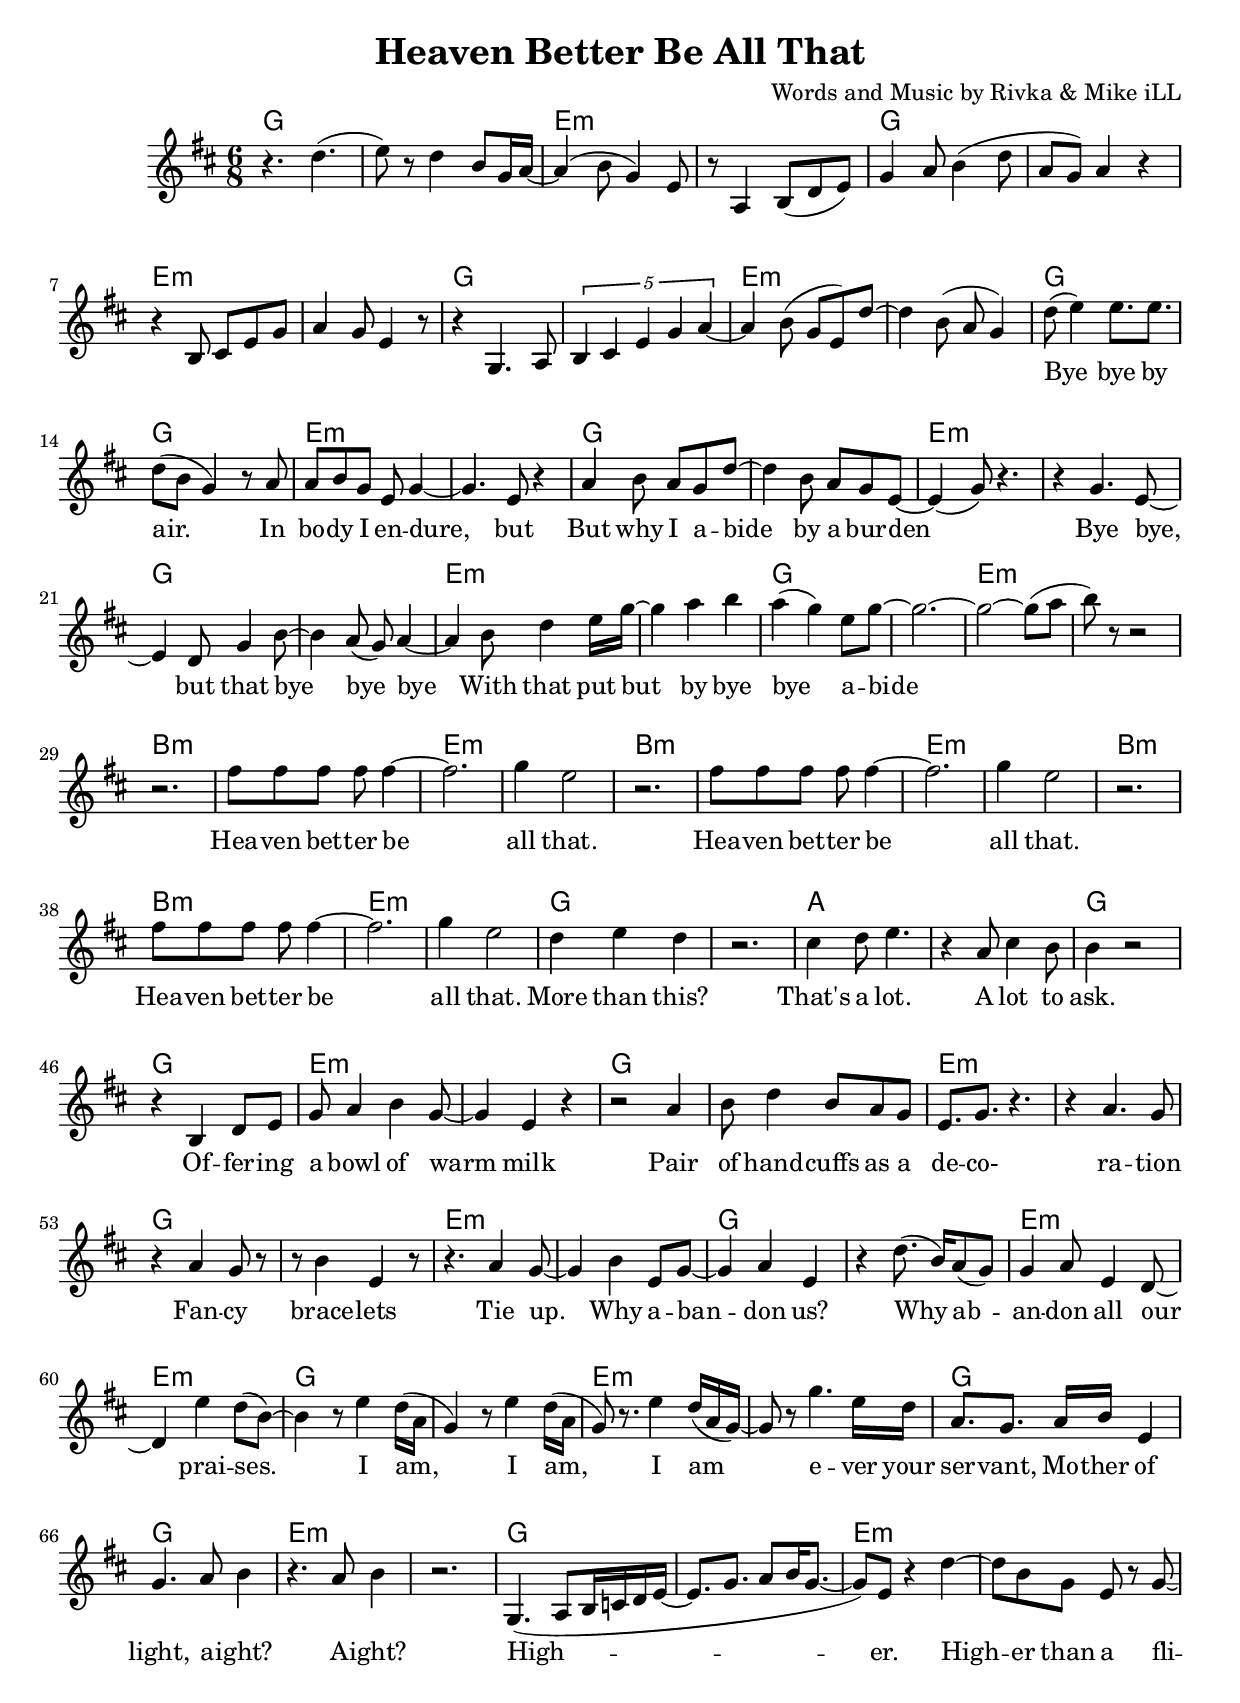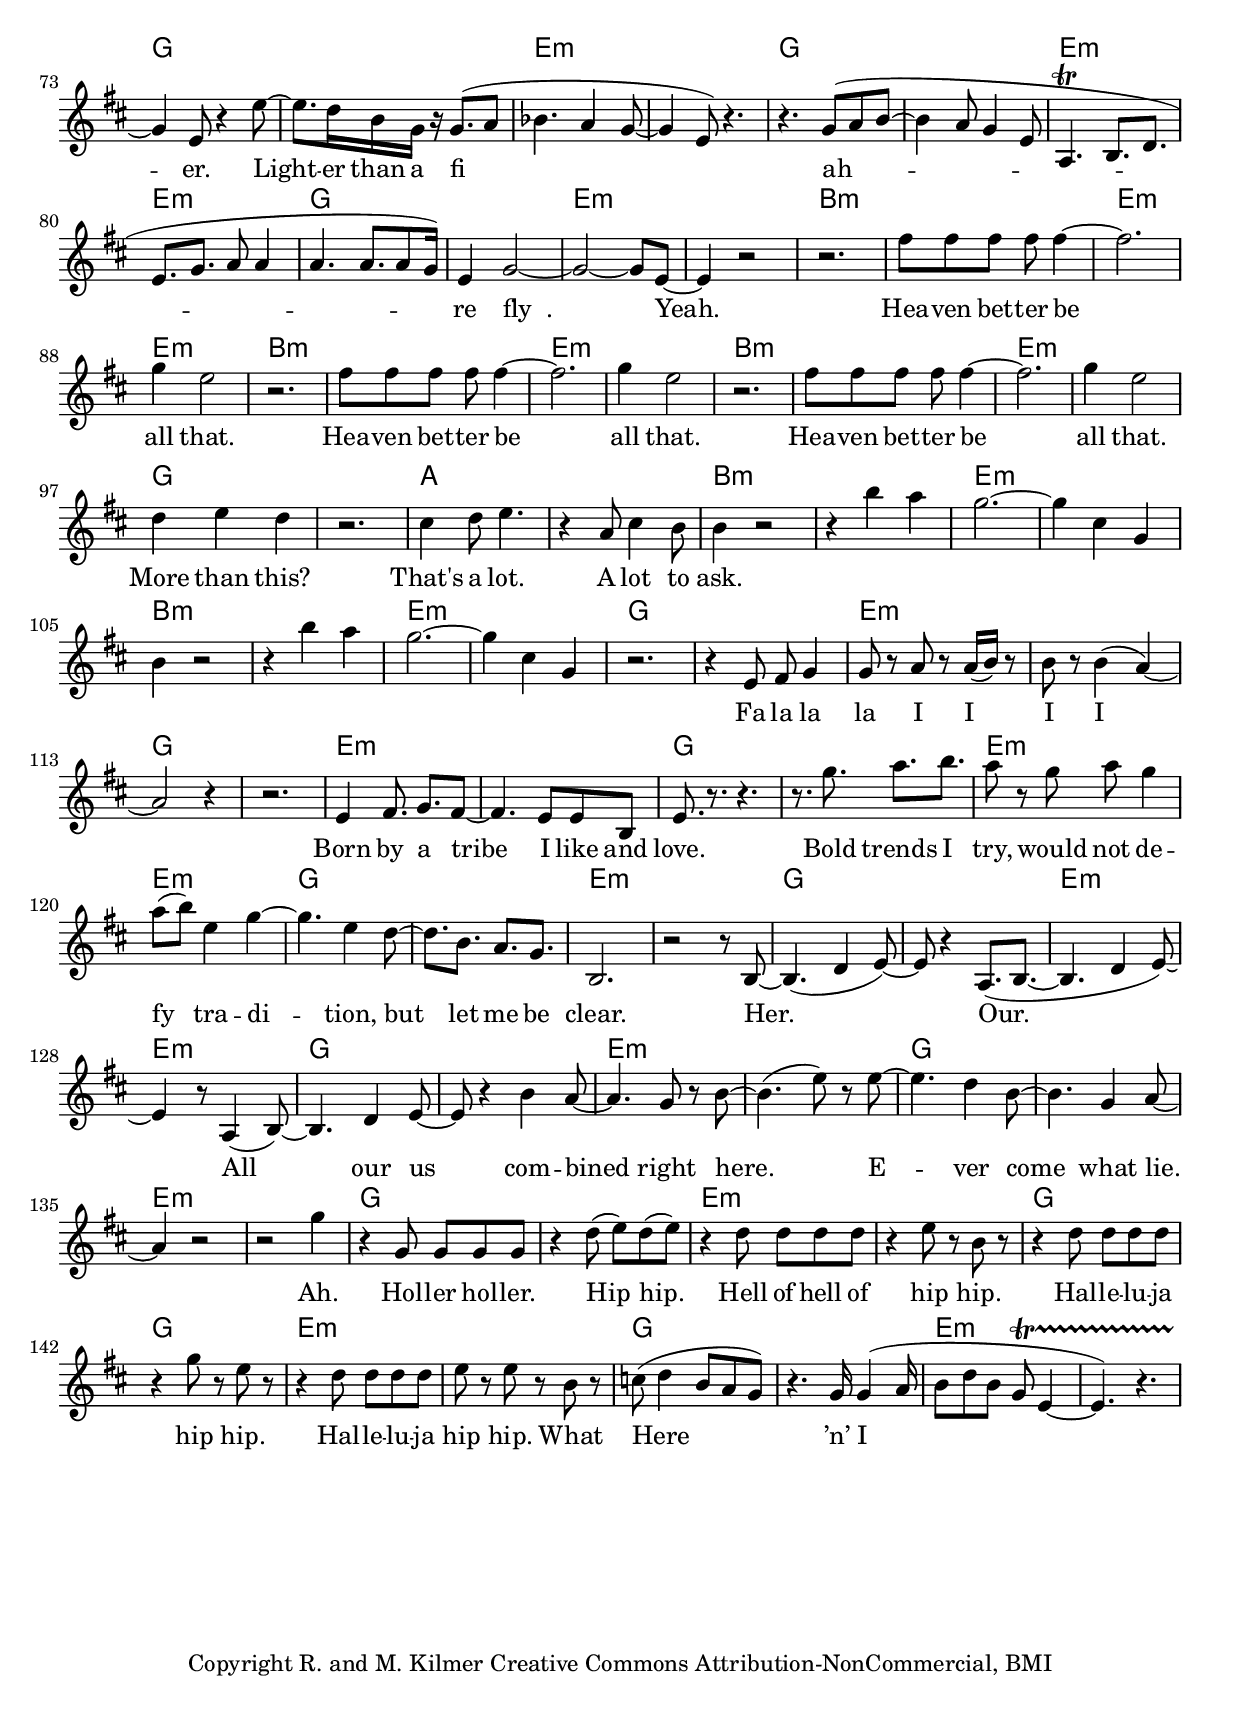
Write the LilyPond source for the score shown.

\version "2.18.2"

\header {
  title = "Heaven Better Be All That"
  composer = "Words and Music by Rivka & Mike iLL"
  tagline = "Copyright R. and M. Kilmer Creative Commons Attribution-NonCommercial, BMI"
}

\paper{ print-page-number = ##f bottom-margin = 0.5\in }

melody = \relative c'' {
  \clef treble
  \key d \major
  \time 6/8 
  
  r4. d( | e8) r d4 b8 g16 a~ | a4( b8 g4) e8 | r8 a,4 b8( d e) |
  g4 a8 b4( d8 | a g) a4 r | r b,8 cis e g | a4 g8 e4 r8 |
  r4 g,4. a8 | \tuplet 5/3 { b4 cis e g a~ } | a4 b8( g e) d'~ |
  d4 b8( a g4 ) |
  
  \new Voice = "lyrics" {
  	d'8( e4) e8. e | d8( b g4) r8 a | % bye bye by air. In
  	a b g e g4~ | g4. e8 r4 | % In body i endure but
  	a4 b8 a g d'~ | d4 b8 a g e~ | e4( g8) r4. | r4 g4. e8~ | % But why I abide by a burden. Bye bye, 
	e4 d8 g4 b8~ | b4 a8( g) a4~ | % bye, but that bye bye bye
	a b8 d4 e16 g~ | g4 a b | a( g) e8 g8~ | g2.~ | % With that put but bye bye abide
	g2~ g8( a8 | b8) r8 r2 | % abide
	
	r2. | fis8 fis fis fis fis4~ | fis2. | g4 e2 | % Heaven better
	r2. | fis8 fis fis fis fis4~ | fis2. | g4 e2 |
	r2. | fis8 fis fis fis fis4~ | fis2. | g4 e2 |
	d4 e d | r2. | cis4 d8 e4. | r4 a,8 cis4 b8 | % That's a lot ... a lot to
	b4 r2 |
	
	r4 b, d8 e | g a4 b4 g8~ | g4 e r |  % Offering a bowl of warm milk
	r2 a4 | b8 d4 b8 a g | e8. g r4. | r4 a4. g8 | % Pair of handcuffs as a decoration
	r4 a g8 r | r b4 e, r8 |% Fancy bracelets
	r4. a4 g8~ | g4 b e,8 g~ | % Tie up. Why ab- 
	g4 a4 e | r d'8.( b16) a8( g) | g4 a8 e4 d8~ | d4 e'4 d8( b~ ) | % andon us. Why abandon all our praises.
	b4 r8 e4 d16( a | % 

	g4) r8 e'4 d16( a | g8) r8. e'4 d16( a g~)  | % I am, I am,
	g8 r g'4. e16 d | a8. g a16 b e,4 |  % I am ever your servant,
	g4. a8 b4 | r4. a8 b4 | %  Mother of light, a' right? A' right?
	r2. | 
	g,4.( a8 b16 c d e~ | e8. g8. a8 b16 g8.~ | % High- 
	g8) e8 r4 d'~ | d8 b8 g e r g~ | % er. Higher than a fl-
	g4 e8 r4 e'8~ | e8. d16 b g r g8.( a8 | % ier. Lighter than a fi-
	bes4. a4 g8~ | g4 e8) r4. | % __ 
	r4. g8( a b~ | b4 a8 g4 e8 | % I
	a,4.\trill b8. d | e8. g a8 a4 | % __
	a4. a8. a8 g16) | e4 g2~ | g2~ g8 e8~ | e4 r2 | % re fly. Yeah.

	% CHORUS
	r2. | fis'8 fis fis fis fis4~ | fis2. | g4 e2 | % Heaven better
	r2. | fis8 fis fis fis fis4~ | fis2. | g4 e2 |
	r2. | fis8 fis fis fis fis4~ | fis2. | g4 e2 |
	d4 e d | r2. | cis4 d8 e4. | r4 a,8 cis4 b8 | % That's a lot ... a lot to
	b4 r2 | % ask.
  }
  
  r4 b' a | g2.~ | g4 cis, g | 
  b4 r2 | r4 b' a | g2.~ | g4 cis, g | 
	
  \new Voice = "verseThree" {
  	\set associatedVoice = "text"
  	r2. | r4 e8 fis g4 | g8 r a r a16( b) r8 | b r b4( a~)  | % Fa la la la I I I I
	a2 r4 | r2. | e4 fis8. g fis8~ | fis4. e8 e b | % mBorn by a tribe I like and 
	e8. r r4. | r8. g' a b | a8 r g a g4 | a8( b) e,4 g~ | % love. Bold trends I try, would not defy tra-
	g4. e4 d8~ | d8. b a g | b,2. | r2 r8 b~ |  % dition, but let me be clear. Her-.

	b4.( d4 e8)~ | e r4 a,8.( b~ | b4. d4 e8)~ | e4 r8 a,4( b8~) | b4. d4 e8~ | e r4 b'4 a8~ | a4. % Her. Our. All our us combined 
	g8 r b~ | b4.( e8) r e~ | e4. d4 b8~ | b4. g4 a8~ | a4 r2 | r g'4 | % right here. Ever come what lie. Ah.
	r4 g,8 g g g | r4 d'8( e) d( e) | % Holler holler. Hip hip.
	r4 d8 d d d | r4 e8 r b r | % Hell of hell of hip hip.
	r4 d8 d d d | r4 g8 r e r | % Halleluja hip hip.
	r4 d8 d d d | e r e r b r | % Halleluja hip hip. What

	c8( d4 b8 a g) | r4. g16 g4( a16 | b8 d b g \startTrillSpan e4~ | e4.)  r | % Here n I a 
	% Yeah I I I I I a
	% Awh ah an

	% High, why I ever
	% Why I ever lie yeah
	% Hey it’s such a game we are playing. Yeah. Hey.

	% Hey hey hey hip hip by us say what by us say what said tru all of my yodel 
	% Hip hip my yodel goin’ up.
	% CHORUS
	% 
	% In that spot, that mind that got desire less
	% Be on that
	% Great land that feels
	% Better than heaven ever
	% Softly as a landing feather
	% Gently by a well adroit sweet nimble finger of sky
	%  
	% Rolling and a tum-ba-ling a-
	% Round about above a mother
	% Ready ever. Any weather.
	% Guided by complete surrender.
	% 
	% Man and woman, humankind we
	% All got deep and deeper into trouble
	% Mmm Build that build that Babel Tower up
	% 
	% Za ba bap za ba bap
	% Za ba bap ba ba ba bap
	% Ba ba bap ba ba bap ba ba bap
	% Ba ba ba bop bop bop bap ba bap
	% 
	% Higher higher higher higher 
	% Higher higher wow!
	% 
	% CHORUS
	% 
	% Got it in our blood, papa. Good, papa.
	% Ma was in the wood cut pile up up our
	% Though I understood what the thought was for
	% How ‘bout by lunch I forget it?
	% 
	% Every day I wake up
	% So far. What for?
	% But I lie awake a lot late ask not what for
	% Walking on a wide
	% One a wide foot-pounded ground network of trails
	% 
	% Every time we think that we’ve found some peace and some
	% Peace and some peace and security
	% Well buddy babe you can bet bet bet that the media.
	% Audio, video, billboard and radio
	% Grabbing ahold of my mind and my wallet
	% Benny after Benny and a
	% Billion and a billion and a
	% Zillion you would think that we’re buying
	% La la la la la life after life
	% 
	% CHORUS
	% Offering a bowl of warm milk
	% Pair of handcuffs as a decoration
	% Fancy bracelets
	% Tie up. Why abandon us.
	% Why abandon all our praises.
	% 
	% I am, I am, I am ever your servant, 
	% Mother of light, all right?
	% Higher. Higher than a flier.
	% Lighter than a fire– fly. Yeah.
	% 
	% CHORUS
	% 
	% Fa la la la I I I I
	% Born by a tribe I like and love.
	% Bold trends I try, would not defy tradition
	% But let me be clear.
	% 
	% Her. Our. All our us combined right here.
	% Ever come what lie. Ah.
	% Holler holler. Hip hip.
	% Hell of hell of hip hip.
	% Halleluja hip hip.
	% Halleluja hip hip. What
	% 
	% Here ’n’ I a 
	% Yeah I I I I I a
	% Awh ah an
	% 
	% High, why I ever
	% Why I ever lie yeah
	% Hey it’s such a game we are playing. Yeah. Hey.
	% 
	% Hey hey hey hip hip by us say what by us say what said tru all of my yodel 
	% Hip hip my yodel goin’ up.
	% 
	% CHORUS
	% 
	% In that spot, that mind that got desire less
	% Be on that
	% Great land that feels
	% Better than heaven ever
	% Softly as a landing feather
	% Gently by a well adroit sweet nimble finger of sky
	%  
	% Rolling and a tum-ba-ling a-
	% Round about above a mother
	% Ready ever. Any weather.
	% Guided by complete surrender.
	% 
	% Man and woman, humankind we
	% All got deep and deeper into trouble
	% Mmm Build that build that Babel Tower up
	% 
	% Za ba bap za ba bap
	% Za ba bap ba ba ba bap
	% Ba ba bap ba ba bap ba ba bap
	% Ba ba ba bop bop bop bap ba bap
	% 
	% Higher higher higher higher 
	% Higher higher wow!
	% 
	% CHORUS
	% 
	% Got it in our blood, papa. Good, papa.
	% Ma was in the wood cut pile up up far
	% Though I understood what the thought was for
	% How ‘bout by lunch I forget it?
	% 
	% Every day I wake up
	% So far. What for?
	% But I lie awake a lot late ask not what for
	% Walking on a wide
	% One a wide foot-pounded ground network of trails
	% 
	% Every time we think that we’ve found some peace and some
	% Peace and some peace and security
	% Well buddy babe you can bet bet bet that the media.
	% Audio, video, billboard and radio
	% Grabbing ahold of my mind and my wallet
	% Benny after Benny and a
	% Billion and a billion and a
	% Zillion you would think that we’re buying
	% La la la la la life after life
	% 
	% CHORUS
	
  }
}
  
text = \lyricmode {
 Bye bye by air. In bo -- dy I en -- dure, but
 But why I a -- bide by a bur -- den
 Bye bye, but that bye bye bye
 With that put but by bye bye a -- bide
 
 Hea -- ven bet -- ter be all that.
 Hea -- ven bet -- ter be all that.
 Hea -- ven bet -- ter be all that.
 More than this? That's a lot. A lot to ask.
 
 Of -- fer -- ing a bowl of warm milk
 Pair of hand -- cuffs as a de -- co- ra -- tion
 Fan -- cy brace -- lets
 Tie up. Why a -- ban -- don us?
 Why ab -- an -- don all our prai -- ses.
 
 I am, I am, I am e -- ver your ser -- vant, 
 Mo -- ther of light, a -- ight? A -- ight?
 High -- er. High -- er than a fli -- er.
 Light -- er than a fi__ ah -- re  fly__. Yeah.
 
 Hea -- ven bet -- ter be all that.
 Hea -- ven bet -- ter be all that.
 Hea -- ven bet -- ter be all that.
 More than this? That's a lot. A lot to ask.
}

faLaLa = \lyricmode {
 Fa la la la I I I I
 Born by a tribe I like and love.
 Bold trends I try, would not de -- fy tra -- di -- tion,
 but let me be clear.
 
 Her. Our. All our us com -- bined right here.
 E -- ver come what lie. Ah.
 Hol -- ler hol -- ler. Hip hip.
 Hell of hell of hip hip.
 Hal -- le -- lu -- ja hip hip.
 Hal -- le -- lu -- ja hip hip. What
 
 Here ’n’ I a 
 Yeah I I I I I a
 Awh ah an
 
 High, why I ever
 Why I ever lie yeah
 Hey it’s such a game we are play -- ing. Yeah. Hey.
 
 Hey hey hey hip hip by us say what by us say what said tru all of my yo -- del 
 Hip hip my yo -- del goin’ up.
  
 In that spot, that mind that got de -- sire less
 Be on that
 Great land that feels
 Bet -- ter than hea -- ven e -- ver
 Soft -- ly as a land -- ing fea -- ther
 Gent -- ly by a well ad -- roit, sweet, nim -- ble fin -- ger of sky
  
 Rol -- ling and a tum- ba- ling a --
 round a -- bout a -- bove a mo -- ther
 Rea -- dy e -- ver. A -- ny wea -- ther.
 Gui -- ded by com -- plete sur -- ren -- der.
 
 Man and wo -- man, hum -- an -- kind we
 All got deep and deep -- er in -- to trou -- ble
 Mmm Build that build that Ba -- bel Tower up
 
 Za ba bap za ba bap
 Za ba bap ba ba ba bap
 Ba ba bap ba ba bap ba ba bap
 Ba ba ba bop bop bop bap ba bap
 
 High -- er high -- er high -- er high -- er 
 High -- er high -- er wow!
 
 Got it in our blood, papa. Good, papa.
 Ma was in the wood cut pile up up far
 Thought I un -- der -- stood what the thought was for
 How ‘bout by lunch I for -- get it?
 
 Eve -- ry day I wake up
 So far. What for?
 But I lie a -- wake a lot late ask not what for
 Walk -- ing on a wide
 One a wide foot-pound -- ed ground net -- work of trails
 
 Eve -- ry time we think that we’ve found some peace and some
 Peace and some peace and se -- cu -- ri -- ty
 Well bud -- dy babe you can bet bet bet that the me -- di -- a.
 Au -- di -- o, vi -- de -- o, bill -- board and ra -- di -- o
 Grab -- bing a -- hold of my mind and my wal -- let
 Ben -- ny af -- ter Ben -- ny and a
 Bil -- lion and a bil -- lion and a
 Zil -- lion you would think that we’re buy -- ing
 La la la la la life af -- ter life

}
 


harmonies = \chordmode {
	g2. | g | e:min | e:min | g | g | e:min | e:min |
	g | g | e:min | e:min | g | g | e:min | e:min |
	g | g | e:min | e:min | g | g | e:min | e:min |
	g | g | e:min | e:min |
	
	% Chorus
	b2.:min | b:min | e:min | e:min |
	b2.:min | b:min | e:min | e:min |
	b2.:min | b:min | e:min | e:min |
	g | g | a | a |
	g | g | e:min | e:min 
	
	g2. | g | e:min | e:min | g | g | e:min | e:min |
	g | g | e:min | e:min | g | g | e:min | e:min |
	g | g | e:min | e:min | g | g | e:min | e:min |
	g | g | e:min | e:min | g | g | e:min | e:min |
	g | g | e:min | e:min |
	
	% Chorus
	b2.:min | b:min | e:min | e:min |
	b2.:min | b:min | e:min | e:min |
	b2.:min | b:min | e:min | e:min |
	g | g | a | a |
	b2.:min | b:min | e:min | e:min |
	b2.:min | b:min | e:min | e:min |
	
	g | g | e:min | e:min | g | g | e:min | e:min |
	g | g | e:min | e:min | g | g | e:min | e:min |
	g | g | e:min | e:min | g | g | e:min | e:min |
	g | g | e:min | e:min | g | g | e:min | e:min |
	g | g | e:min | e:min | g | g | e:min | e:min |
}

\score {
  <<
    \new ChordNames {
      \set chordChanges = ##t
      \harmonies
    }
  	\new Voice = "voice" { \melody  }
  	\new Lyrics \lyricsto "lyrics" \text
  	\new Lyrics \lyricsto "verseThree" \faLaLa
  >>
  
  \layout { }
  \midi { }
}

%Additional Notes
\markup \fill-line {
\column {
" "
" "
" "
" "
" "
  }
}
